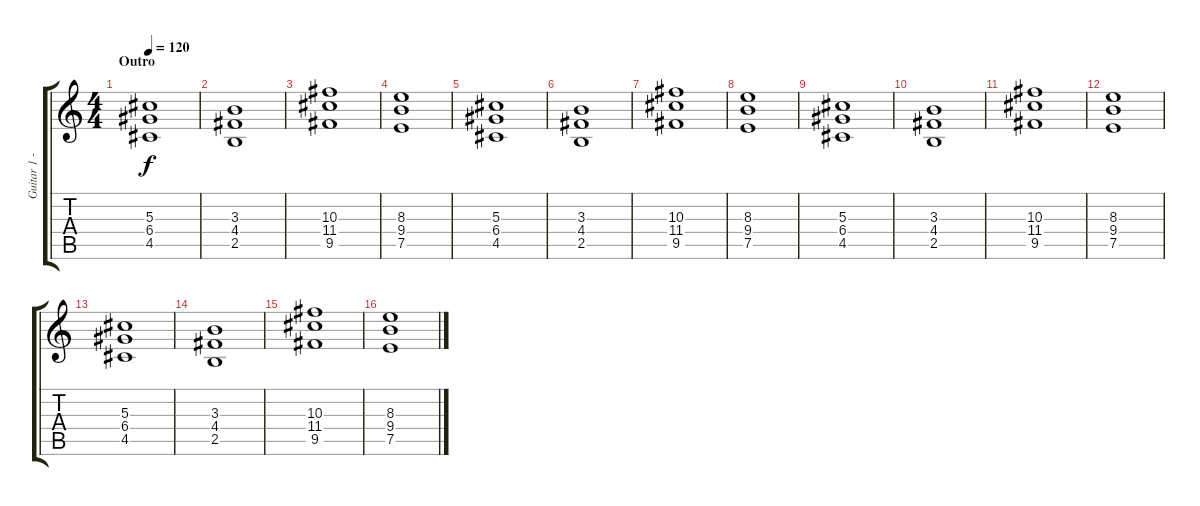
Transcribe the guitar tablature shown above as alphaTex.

\track ("Guitar 1 - Distorted" "Guitar 1 -") {instrument distortionguitar}
\staff {score tabs}
\tuning (E4 Db4 Ab3 D3 A2 E2) {hide}
\ts (4 4)
\section ("" "Outro")
\tempo 120
\clef g2
\ks c
(5.3 6.4 4.5).1{dy f} |
(3.3 4.4 2.5).1 |
(10.3 11.4 9.5).1 |
(8.3 9.4 7.5).1 |
(5.3 6.4 4.5).1 |
(3.3 4.4 2.5).1 |
(10.3 11.4 9.5).1 |
(8.3 9.4 7.5).1 |
(5.3 6.4 4.5).1 |
(3.3 4.4 2.5).1 |
(10.3 11.4 9.5).1 |
(8.3 9.4 7.5).1 |
(5.3 6.4 4.5).1 |
(3.3 4.4 2.5).1 |
(10.3 11.4 9.5).1 |
(8.3 9.4 7.5).1
